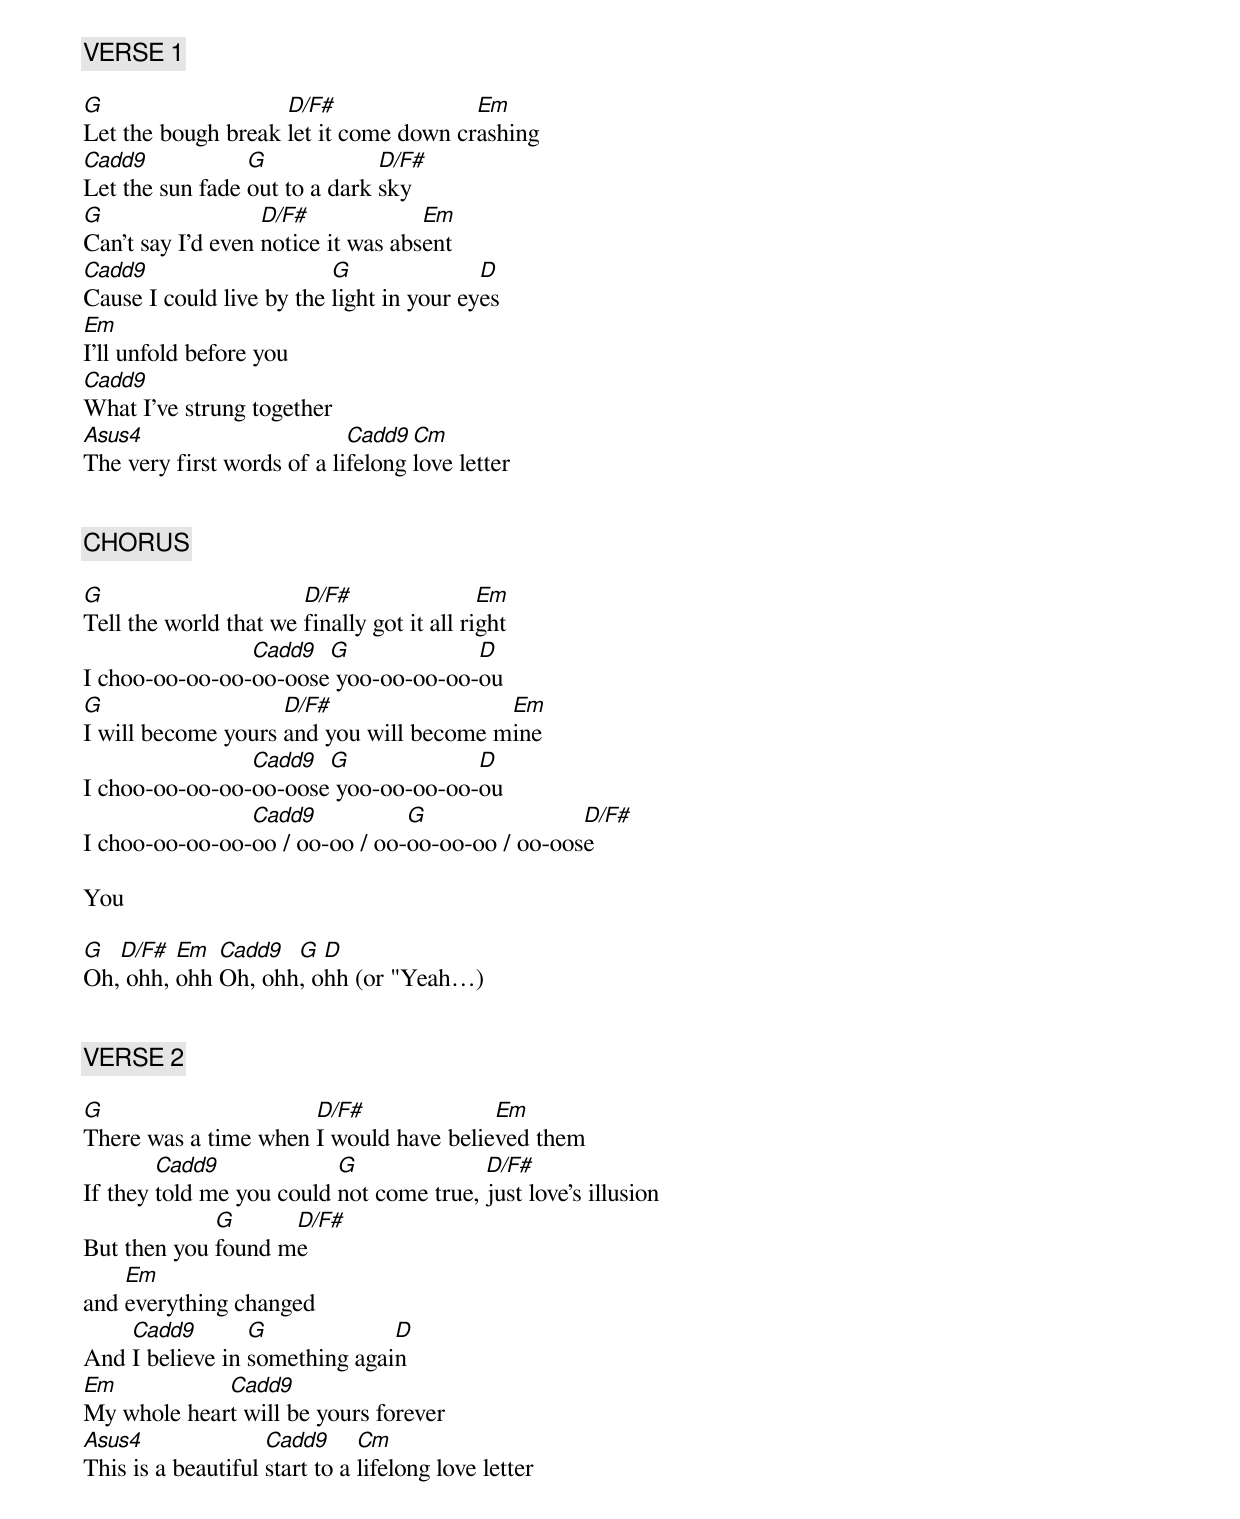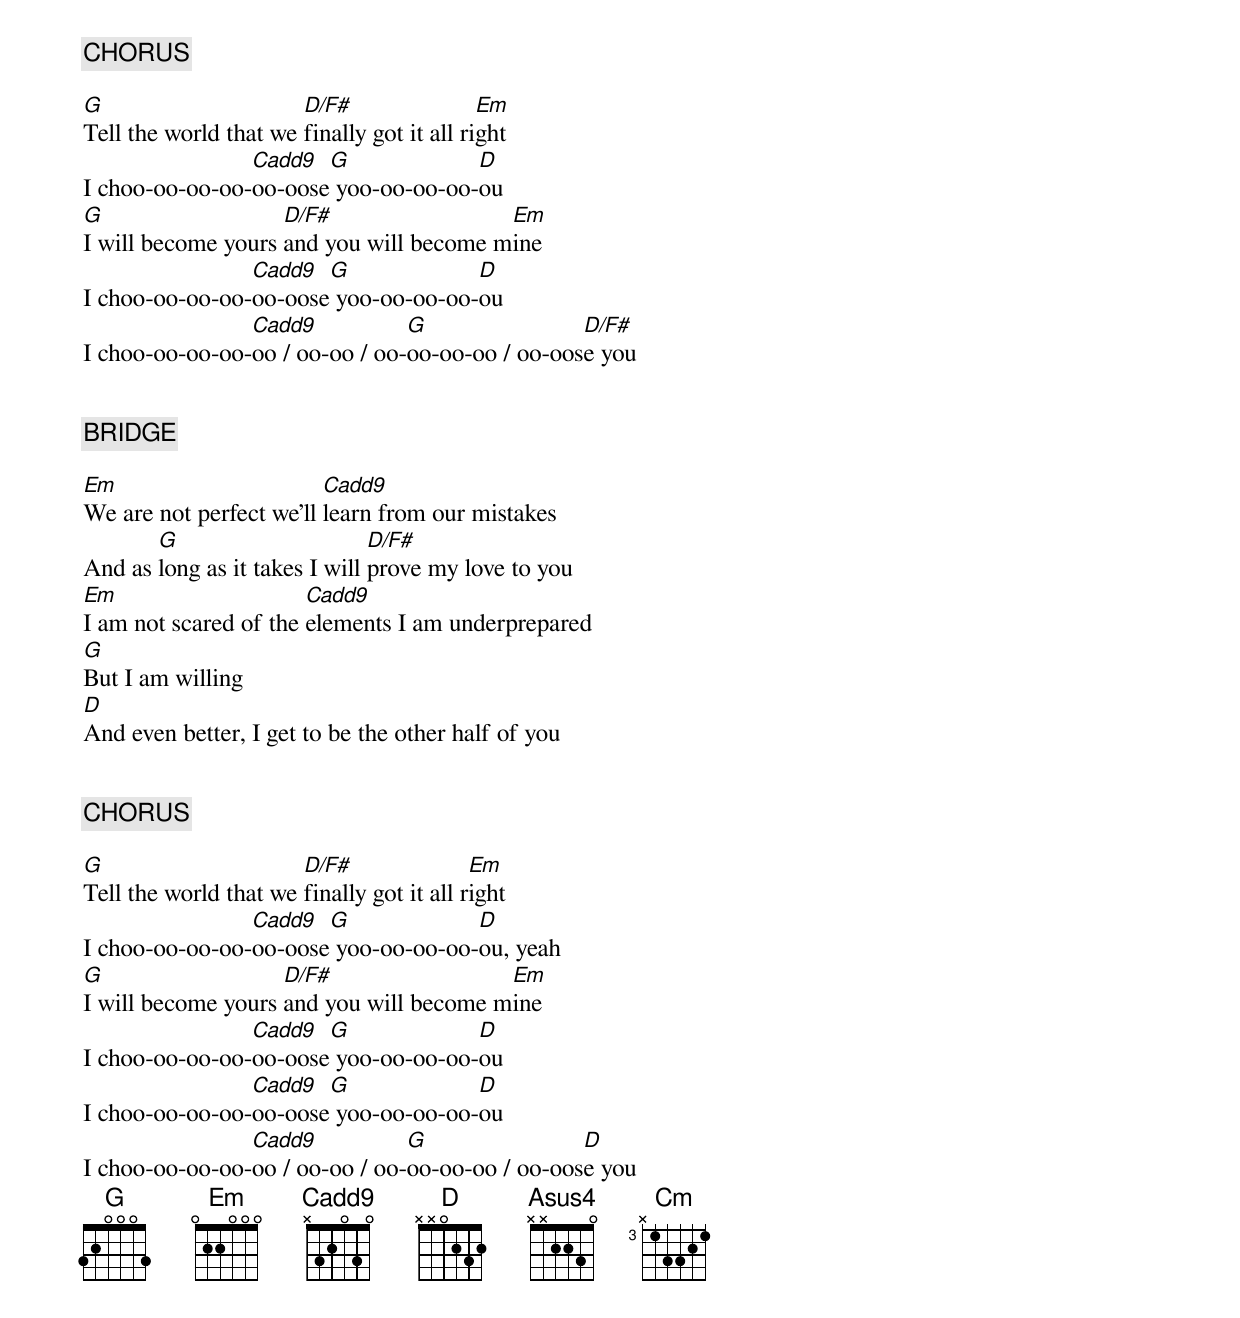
[VERSE 1]

G                   D/F#               Em
Let the bough break let it come down crashing
Cadd9            G             D/F#
Let the sun fade out to a dark sky
G                  D/F#             Em
Can’t say I’d even notice it was absent
Cadd9                     G               D
Cause I could live by the light in your eyes
Em
I’ll unfold before you
Cadd9
What I’ve strung together
Asus4                       Cadd9  Cm
The very first words of a lifelong love letter


[CHORUS]

G                      D/F#                 Em
Tell the world that we finally got it all right
                Cadd9  G             D
I choo-oo-oo-oo-oo-oose yoo-oo-oo-oo-ou
G                   D/F#                 Em
I will become yours and you will become mine
                Cadd9  G             D
I choo-oo-oo-oo-oo-oose yoo-oo-oo-oo-ou
                Cadd9           G                D/F#
I choo-oo-oo-oo-oo / oo-oo / oo-oo-oo-oo / oo-oose

You

G  D/F#  Em  Cadd9  G  D
Oh, ohh, ohh Oh, ohh, ohh (or "Yeah…)


[VERSE 2]

G                     D/F#              Em
There was a time when I would have believed them
        Cadd9             G              D/F#
If they told me you could not come true, just love’s illusion
             G      D/F#
But then you found me
    Em
and everything changed
    Cadd9        G             D
And I believe in something again
Em           Cadd9
My whole heart will be yours forever
Asus4               Cadd9      Cm
This is a beautiful start to a lifelong love letter


[CHORUS]

G                      D/F#                 Em
Tell the world that we finally got it all right
                Cadd9  G             D
I choo-oo-oo-oo-oo-oose yoo-oo-oo-oo-ou
G                   D/F#                 Em
I will become yours and you will become mine
                Cadd9  G             D
I choo-oo-oo-oo-oo-oose yoo-oo-oo-oo-ou
                Cadd9           G                D/F#
I choo-oo-oo-oo-oo / oo-oo / oo-oo-oo-oo / oo-oose you


[BRIDGE]

Em                       Cadd9
We are not perfect we’ll learn from our mistakes
       G                       D/F#
And as long as it takes I will prove my love to you
Em                     Cadd9
I am not scared of the elements I am underprepared
G
But I am willing
D
And even better, I get to be the other half of you


[CHORUS]

G                      D/F#                Em
Tell the world that we finally got it all right
                Cadd9  G             D
I choo-oo-oo-oo-oo-oose yoo-oo-oo-oo-ou, yeah
G                   D/F#                 Em
I will become yours and you will become mine
                Cadd9  G             D
I choo-oo-oo-oo-oo-oose yoo-oo-oo-oo-ou
                Cadd9  G             D
I choo-oo-oo-oo-oo-oose yoo-oo-oo-oo-ou
                Cadd9           G                D
I choo-oo-oo-oo-oo / oo-oo / oo-oo-oo-oo / oo-oose you
